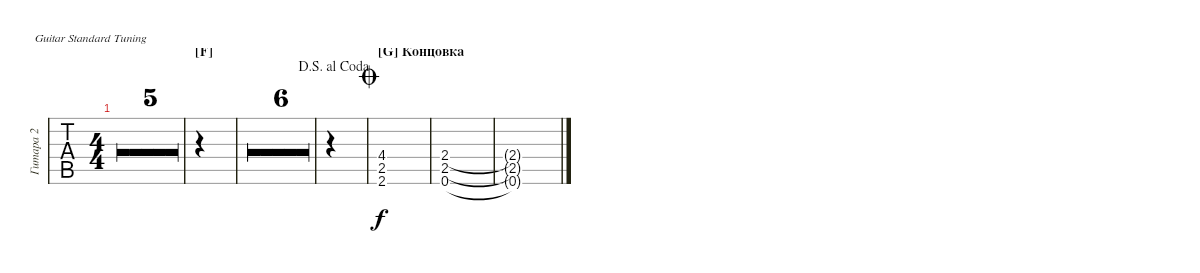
\defaultSystemsLayout 4
\bracketExtendMode groupsimilarinstruments
\multiTrackTrackNamePolicy hidden
\firstSystemTrackNameMode fullname
\otherSystemsTrackNameMode fullname
\otherSystemsTrackNameOrientation horizontal
\defaultBarNumberDisplay FirstOfSystem
\track ("Гитара 2" "E-Gt") {multiBarRest instrument distortionguitar}
\staff {tabs}
\tuning (E4 B3 G3 D3 A2 E2)
\ts (4 4)
\tempo 120
\clef g2
\ks eminor
|
|
|
|
|
\section ("F" "")
|
|
|
|
|
|
|
\jump dalsegnoalcoda
|
\section ("G" "Концовка")
\jump coda
\tempo (90 hide)
\tempo (69 0.975 hide)
(2.5 4.4 2.6).1 |
(2.5 2.4 0.6).1 |
(2.5{t} 2.4{t} 0.6{t}).1
